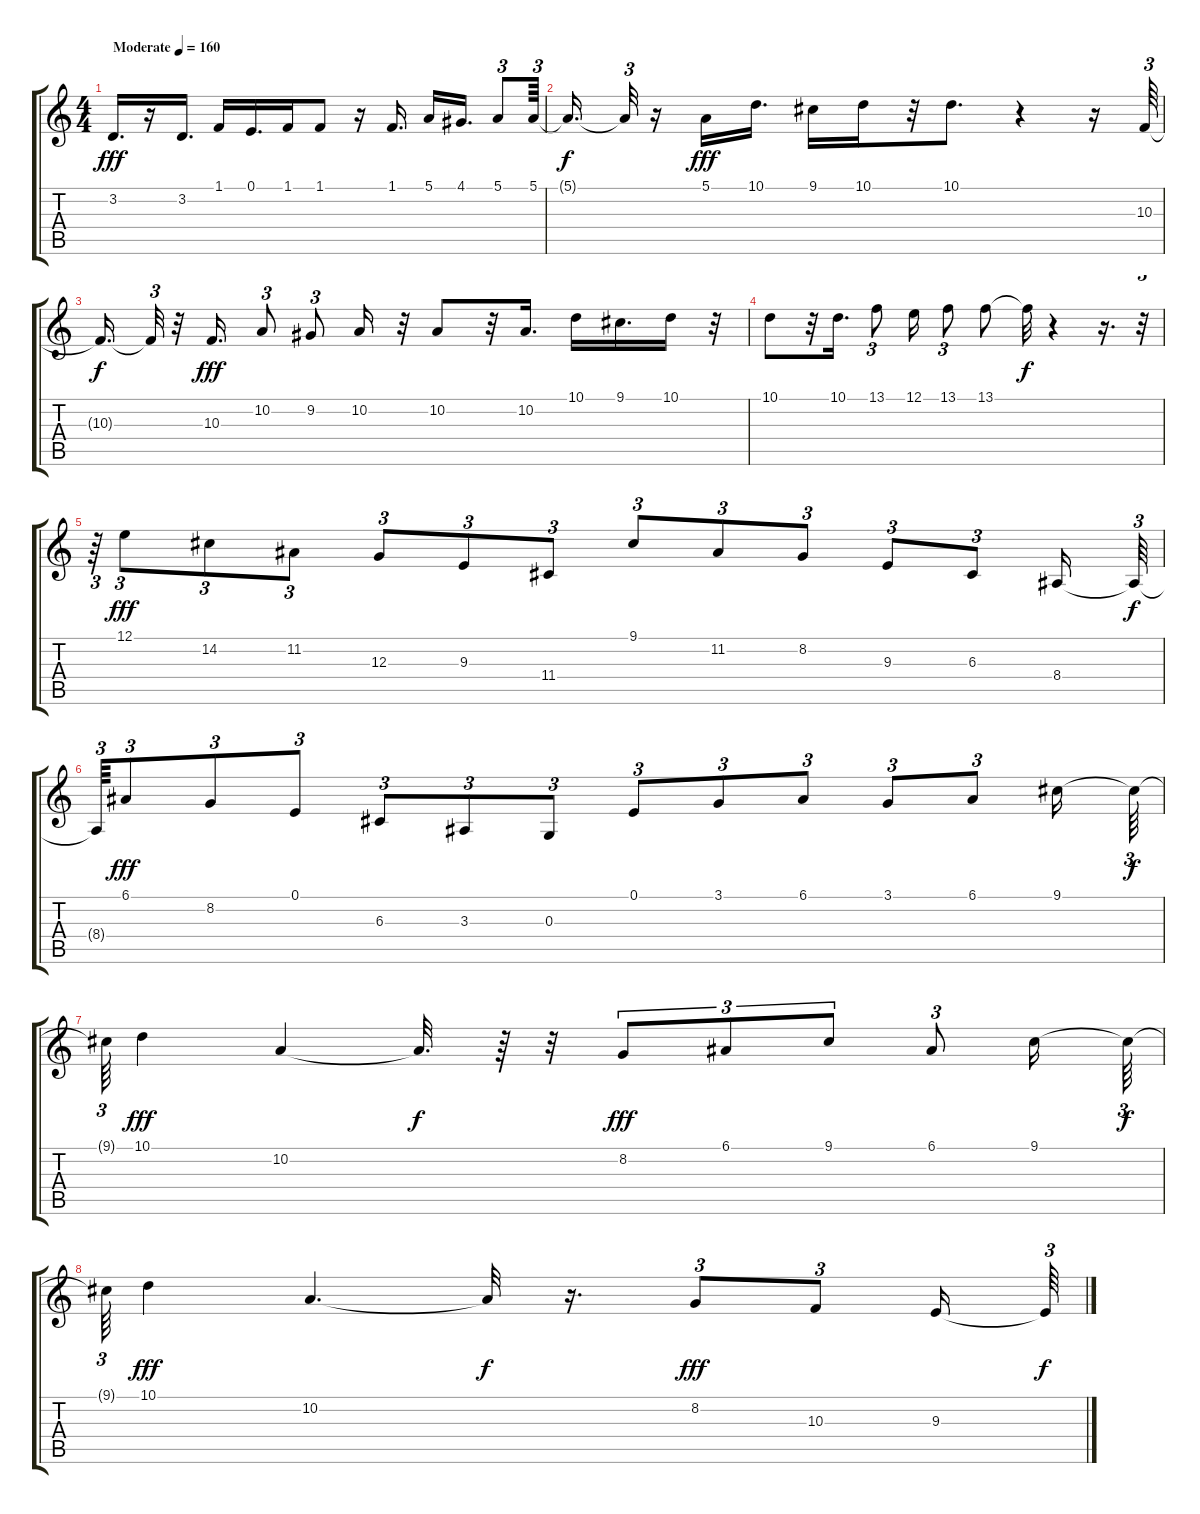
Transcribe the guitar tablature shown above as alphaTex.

\track "" {instrument choiraahs}
\staff {score tabs}
\tuning (E4 B3 G3 D3 A2 E2) {hide}
\ts (4 4)
\tempo (160 "Moderate")
\clef g2
\ks c
3.2.16{d dy fff instrument choiraahs} r.16 3.2.16{d} 1.1.16 0.1.16{d} 1.1.16 1.1.8 r.16 1.1.16{d} 5.1.16 4.1.16{d} 5.1.8{tu (3 2)} 5.1.64{tu (3 2)} |
5.1{t}.16{d dy f} 5.1{t}.32{tu (3 2)} r.16 5.1.16{dy fff} 10.1.16{d} 9.1.16 10.1.16 r.32 10.1.8{d} r.4 r.16 10.3.64{tu (3 2)} |
10.3{t}.16{d dy f} 10.3{t}.32{tu (3 2)} r.32 10.3.16{d dy fff} 10.2.8{tu (3 2)} 9.2.8{tu (3 2)} 10.2.16 r.32 10.2.8 r.32 10.2.16{d} 10.1.16 9.1.16{d} 10.1.16 r.32 |
10.1.8 r.32 10.1.16{d} 13.1.8{tu (3 2)} 12.1.16 13.1.8{tu (3 2)} 13.1.8 13.1{t}.32{dy f} r.4 r.16{d} r.32{tu (3 2)} |
r.64{tu (3 2)} 12.1.8{tu (3 2) dy fff} 14.2.8{tu (3 2)} 11.2.8{tu (3 2)} 12.3.8{tu (3 2)} 9.3.8{tu (3 2)} 11.4.8{tu (3 2)} 9.1.8{tu (3 2)} 11.2.8{tu (3 2)} 8.2.8{tu (3 2)} 9.3.8{tu (3 2)} 6.3.8{tu (3 2)} 8.4.16 8.4{t}.64{tu (3 2) dy f} |
8.4{t}.64{tu (3 2)} 6.1.8{tu (3 2) dy fff} 8.2.8{tu (3 2)} 0.1.8{tu (3 2)} 6.3.8{tu (3 2)} 3.3.8{tu (3 2)} 0.3.8{tu (3 2)} 0.1.8{tu (3 2)} 3.1.8{tu (3 2)} 6.1.8{tu (3 2)} 3.1.8{tu (3 2)} 6.1.8{tu (3 2)} 9.1.16 9.1{t}.64{tu (3 2) dy f} |
9.1{t}.64{tu (3 2)} 10.1.4{dy fff} 10.2.4 10.2{t}.32{d dy f} r.64 r.32 8.2.8{tu (3 2) dy fff} 6.1.8{tu (3 2)} 9.1.8{tu (3 2)} 6.1.8{tu (3 2)} 9.1.16 9.1{t}.64{tu (3 2) dy f} |
9.1{t}.64{tu (3 2)} 10.1.4{dy fff} 10.2.4{d} 10.2{t}.32{dy f} r.16{d} 8.2.8{tu (3 2) dy fff} 10.3.8{tu (3 2)} 9.3.16 9.3{t}.64{tu (3 2) dy f}
